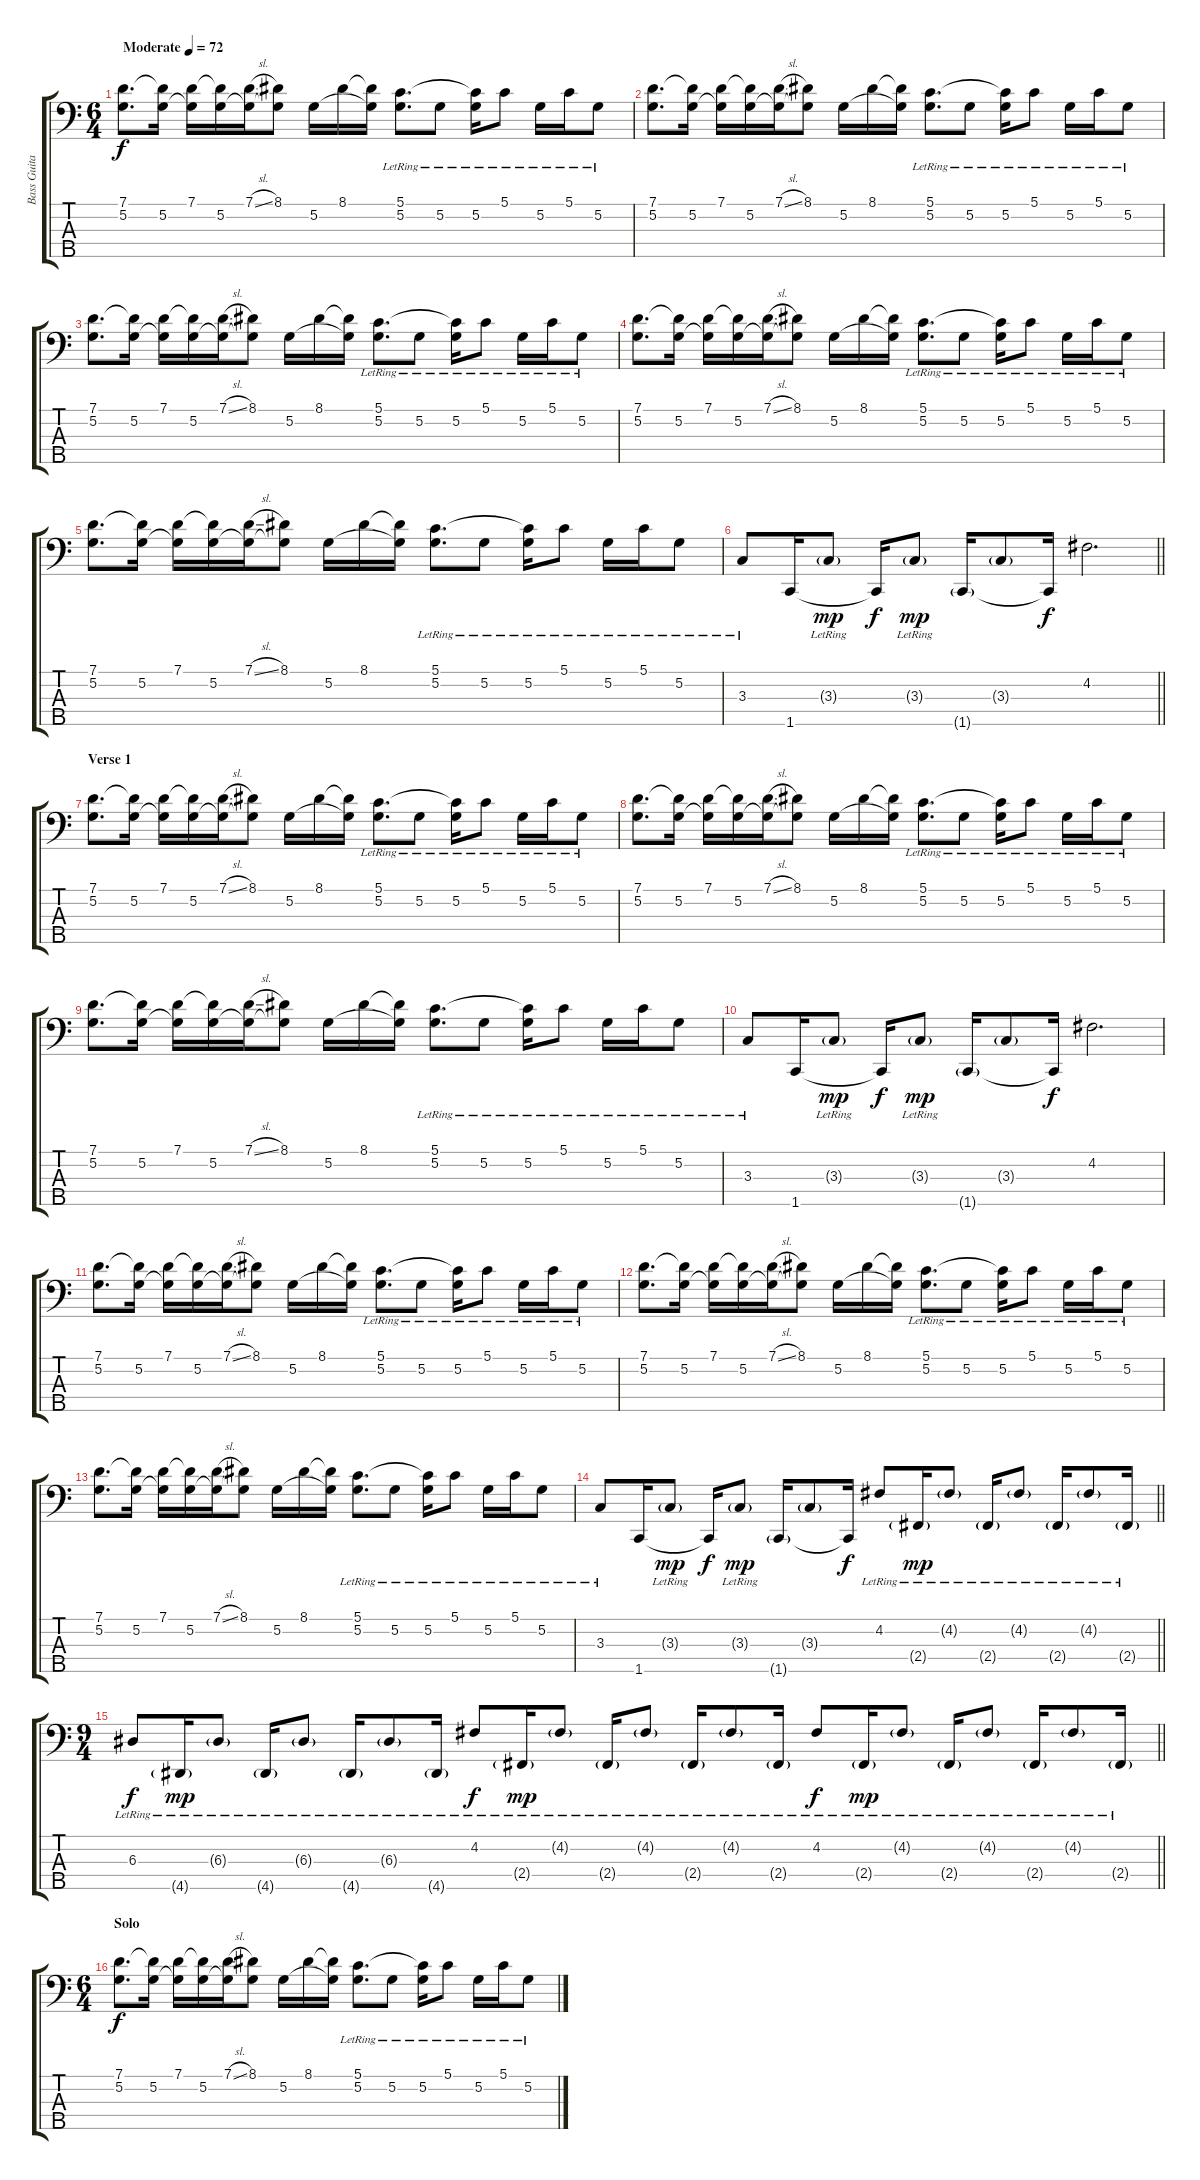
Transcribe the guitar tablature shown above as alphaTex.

\track ("Bass Guitar" "Bass Guita") {instrument electricbassfinger}
\staff {score tabs}
\tuning (G2 D2 A1 E1 B0) {hide}
\ts (6 4)
\tempo (72 "Moderate")
\clef f4
\ks c
(7.1 5.2).8{d dy f instrument electricbassfinger} (7.1{t} 5.2).16 (7.1 5.2{t}).16 (7.1{t} 5.2).16 (7.1{sl} 5.2{t}).16 (8.1 5.2{t}).8 5.2.16 8.1.16 (8.1{t} 5.2{t}).16 (5.1{lr} 5.2{lr}).8{d} 5.2{lr}.8 (5.1{t} 5.2{lr}).16 5.1{lr}.8 5.2{lr}.16 5.1{lr}.16 5.2{lr}.8 |
(7.1 5.2).8{d} (7.1{t} 5.2).16 (7.1 5.2{t}).16 (7.1{t} 5.2).16 (7.1{sl} 5.2{t}).16 (8.1 5.2{t}).8 5.2.16 8.1.16 (8.1{t} 5.2{t}).16 (5.1{lr} 5.2{lr}).8{d} 5.2{lr}.8 (5.1{t} 5.2{lr}).16 5.1{lr}.8 5.2{lr}.16 5.1{lr}.16 5.2{lr}.8 |
(7.1 5.2).8{d} (7.1{t} 5.2).16 (7.1 5.2{t}).16 (7.1{t} 5.2).16 (7.1{sl} 5.2{t}).16 (8.1 5.2{t}).8 5.2.16 8.1.16 (8.1{t} 5.2{t}).16 (5.1{lr} 5.2{lr}).8{d} 5.2{lr}.8 (5.1{t} 5.2{lr}).16 5.1{lr}.8 5.2{lr}.16 5.1{lr}.16 5.2{lr}.8 |
(7.1 5.2).8{d} (7.1{t} 5.2).16 (7.1 5.2{t}).16 (7.1{t} 5.2).16 (7.1{sl} 5.2{t}).16 (8.1 5.2{t}).8 5.2.16 8.1.16 (8.1{t} 5.2{t}).16 (5.1{lr} 5.2{lr}).8{d} 5.2{lr}.8 (5.1{t} 5.2{lr}).16 5.1{lr}.8 5.2{lr}.16 5.1{lr}.16 5.2{lr}.8 |
(7.1 5.2).8{d} (7.1{t} 5.2).16 (7.1 5.2{t}).16 (7.1{t} 5.2).16 (7.1{sl} 5.2{t}).16 (8.1 5.2{t}).8 5.2.16 8.1.16 (8.1{t} 5.2{t}).16 (5.1{lr} 5.2{lr}).8{d} 5.2{lr}.8 (5.1{t} 5.2{lr}).16 5.1{lr}.8 5.2{lr}.16 5.1{lr}.16 5.2{lr}.8 |
\barLineRight lightlight
3.3{lr}.8 1.5.16 3.3{g lr}.8{dy mp} 1.5{t}.16{dy f} 3.3{g lr}.8{dy mp} 1.5{g}.16 3.3{g}.8 1.5{t}.16{dy f} 4.2.2{d} |
\section ("" "Verse 1")
(7.1 5.2).8{d} (7.1{t} 5.2).16 (7.1 5.2{t}).16 (7.1{t} 5.2).16 (7.1{sl} 5.2{t}).16 (8.1 5.2{t}).8 5.2.16 8.1.16 (8.1{t} 5.2{t}).16 (5.1{lr} 5.2{lr}).8{d} 5.2{lr}.8 (5.1{t} 5.2{lr}).16 5.1{lr}.8 5.2{lr}.16 5.1{lr}.16 5.2{lr}.8 |
(7.1 5.2).8{d} (7.1{t} 5.2).16 (7.1 5.2{t}).16 (7.1{t} 5.2).16 (7.1{sl} 5.2{t}).16 (8.1 5.2{t}).8 5.2.16 8.1.16 (8.1{t} 5.2{t}).16 (5.1{lr} 5.2{lr}).8{d} 5.2{lr}.8 (5.1{t} 5.2{lr}).16 5.1{lr}.8 5.2{lr}.16 5.1{lr}.16 5.2{lr}.8 |
(7.1 5.2).8{d} (7.1{t} 5.2).16 (7.1 5.2{t}).16 (7.1{t} 5.2).16 (7.1{sl} 5.2{t}).16 (8.1 5.2{t}).8 5.2.16 8.1.16 (8.1{t} 5.2{t}).16 (5.1{lr} 5.2{lr}).8{d} 5.2{lr}.8 (5.1{t} 5.2{lr}).16 5.1{lr}.8 5.2{lr}.16 5.1{lr}.16 5.2{lr}.8 |
3.3{lr}.8 1.5.16 3.3{g lr}.8{dy mp} 1.5{t}.16{dy f} 3.3{g lr}.8{dy mp} 1.5{g}.16 3.3{g}.8 1.5{t}.16{dy f} 4.2.2{d} |
(7.1 5.2).8{d} (7.1{t} 5.2).16 (7.1 5.2{t}).16 (7.1{t} 5.2).16 (7.1{sl} 5.2{t}).16 (8.1 5.2{t}).8 5.2.16 8.1.16 (8.1{t} 5.2{t}).16 (5.1{lr} 5.2{lr}).8{d} 5.2{lr}.8 (5.1{t} 5.2{lr}).16 5.1{lr}.8 5.2{lr}.16 5.1{lr}.16 5.2{lr}.8 |
(7.1 5.2).8{d} (7.1{t} 5.2).16 (7.1 5.2{t}).16 (7.1{t} 5.2).16 (7.1{sl} 5.2{t}).16 (8.1 5.2{t}).8 5.2.16 8.1.16 (8.1{t} 5.2{t}).16 (5.1{lr} 5.2{lr}).8{d} 5.2{lr}.8 (5.1{t} 5.2{lr}).16 5.1{lr}.8 5.2{lr}.16 5.1{lr}.16 5.2{lr}.8 |
(7.1 5.2).8{d} (7.1{t} 5.2).16 (7.1 5.2{t}).16 (7.1{t} 5.2).16 (7.1{sl} 5.2{t}).16 (8.1 5.2{t}).8 5.2.16 8.1.16 (8.1{t} 5.2{t}).16 (5.1{lr} 5.2{lr}).8{d} 5.2{lr}.8 (5.1{t} 5.2{lr}).16 5.1{lr}.8 5.2{lr}.16 5.1{lr}.16 5.2{lr}.8 |
\barLineRight lightlight
3.3{lr}.8 1.5.16 3.3{g lr}.8{dy mp} 1.5{t}.16{dy f} 3.3{g lr}.8{dy mp} 1.5{g}.16 3.3{g}.8 1.5{t}.16{dy f} 4.2{lr}.8 2.4{g lr}.16{dy mp} 4.2{g lr}.8 2.4{g lr}.16 4.2{g lr}.8 2.4{g lr}.16 4.2{g lr}.8 2.4{g lr}.16 |
\ts (9 4)
\section ("" "")
\barLineRight lightlight
6.3{lr}.8{dy f} 4.5{g lr}.16{dy mp} 6.3{g lr}.8 4.5{g lr}.16 6.3{g lr}.8 4.5{g lr}.16 6.3{g lr}.8 4.5{g lr}.16 4.2{lr}.8{dy f} 2.4{g lr}.16{dy mp} 4.2{g lr}.8 2.4{g lr}.16 4.2{g lr}.8 2.4{g lr}.16 4.2{g lr}.8 2.4{g lr}.16 4.2{lr}.8{dy f} 2.4{g lr}.16{dy mp} 4.2{g lr}.8 2.4{g lr}.16 4.2{g lr}.8 2.4{g lr}.16 4.2{g lr}.8 2.4{g lr}.16 |
\ts (6 4)
\section ("" "Solo")
(7.1 5.2).8{d dy f} (7.1{t} 5.2).16 (7.1 5.2{t}).16 (7.1{t} 5.2).16 (7.1{sl} 5.2{t}).16 (8.1 5.2{t}).8 5.2.16 8.1.16 (8.1{t} 5.2{t}).16 (5.1{lr} 5.2{lr}).8{d} 5.2{lr}.8 (5.1{t} 5.2{lr}).16 5.1{lr}.8 5.2{lr}.16 5.1{lr}.16 5.2{lr}.8
